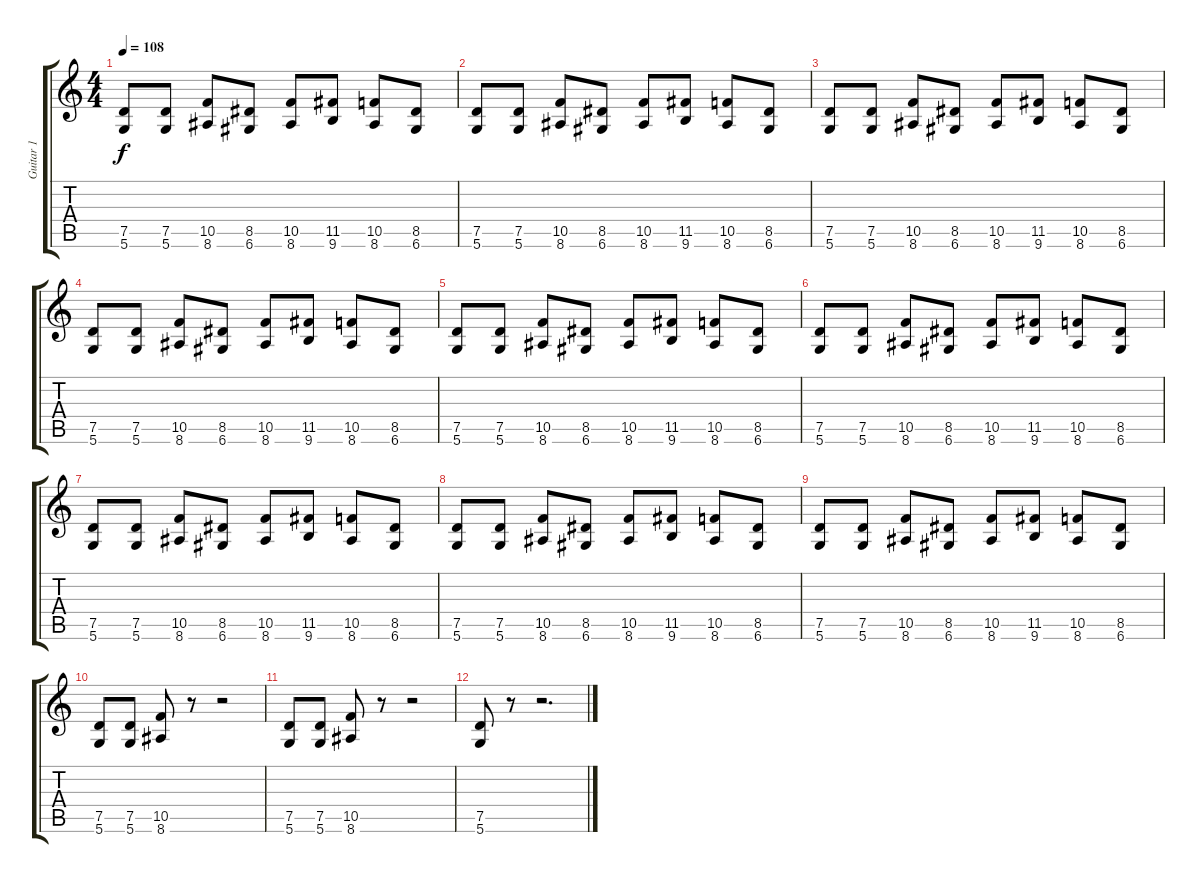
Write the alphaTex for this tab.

\track ("Guitar 1" "Guitar 1") {instrument overdrivenguitar}
\staff {score tabs}
\tuning (D4 A3 F3 C3 G2 D2) {hide}
\ts (4 4)
\tempo 108
\clef g2
\ks c
(7.5 5.6).8{dy f} (7.5 5.6).8 (10.5 8.6).8 (8.5 6.6).8 (10.5 8.6).8 (11.5 9.6).8 (10.5 8.6).8 (8.5 6.6).8 |
(7.5 5.6).8 (7.5 5.6).8 (10.5 8.6).8 (8.5 6.6).8 (10.5 8.6).8 (11.5 9.6).8 (10.5 8.6).8 (8.5 6.6).8 |
(7.5 5.6).8 (7.5 5.6).8 (10.5 8.6).8 (8.5 6.6).8 (10.5 8.6).8 (11.5 9.6).8 (10.5 8.6).8 (8.5 6.6).8 |
(7.5 5.6).8 (7.5 5.6).8 (10.5 8.6).8 (8.5 6.6).8 (10.5 8.6).8 (11.5 9.6).8 (10.5 8.6).8 (8.5 6.6).8 |
(7.5 5.6).8 (7.5 5.6).8 (10.5 8.6).8 (8.5 6.6).8 (10.5 8.6).8 (11.5 9.6).8 (10.5 8.6).8 (8.5 6.6).8 |
(7.5 5.6).8 (7.5 5.6).8 (10.5 8.6).8 (8.5 6.6).8 (10.5 8.6).8 (11.5 9.6).8 (10.5 8.6).8 (8.5 6.6).8 |
(7.5 5.6).8 (7.5 5.6).8 (10.5 8.6).8 (8.5 6.6).8 (10.5 8.6).8 (11.5 9.6).8 (10.5 8.6).8 (8.5 6.6).8 |
(7.5 5.6).8 (7.5 5.6).8 (10.5 8.6).8 (8.5 6.6).8 (10.5 8.6).8 (11.5 9.6).8 (10.5 8.6).8 (8.5 6.6).8 |
(7.5 5.6).8 (7.5 5.6).8 (10.5 8.6).8 (8.5 6.6).8 (10.5 8.6).8 (11.5 9.6).8 (10.5 8.6).8 (8.5 6.6).8 |
\section ("" "")
(7.5 5.6).8 (7.5 5.6).8 (10.5 8.6).8 r.8 r.2 |
(7.5 5.6).8 (7.5 5.6).8 (10.5 8.6).8 r.8 r.2 |
(7.5 5.6).8 r.8 r.2{d}
